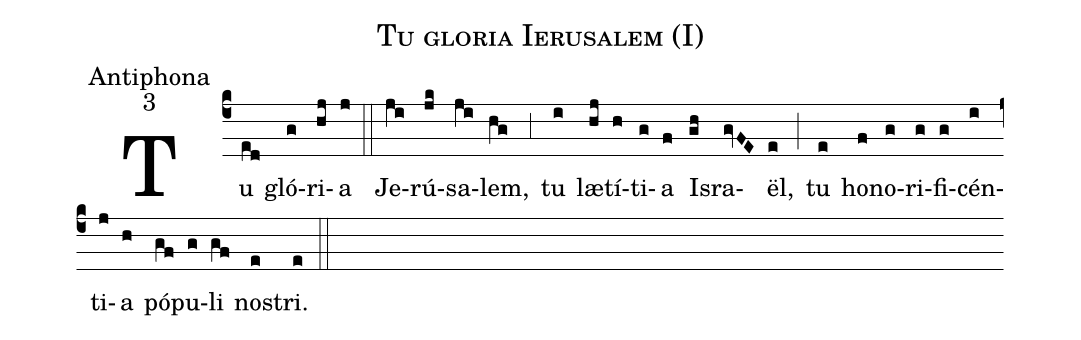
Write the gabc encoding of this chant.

name:Tu gloria Ierusalem (I);
office-part:Antiphona;
mode:3;
%%
(c4) Tu(ed) gló(g)ri(hj)a(j) (::)
Je(ji)rú(jk)sa(ji)lem,(hg) (,3) tu(i) læ(hj)tí(h)ti(g)a(f) Is(gh)ra(gvFE)ël,(e) (;) tu(e) ho(f)no(g)ri(g)fi(g)cén(i)ti(j)a(h) pó(gf)pu(g)li(gf) no(e)stri.(e) (::)
